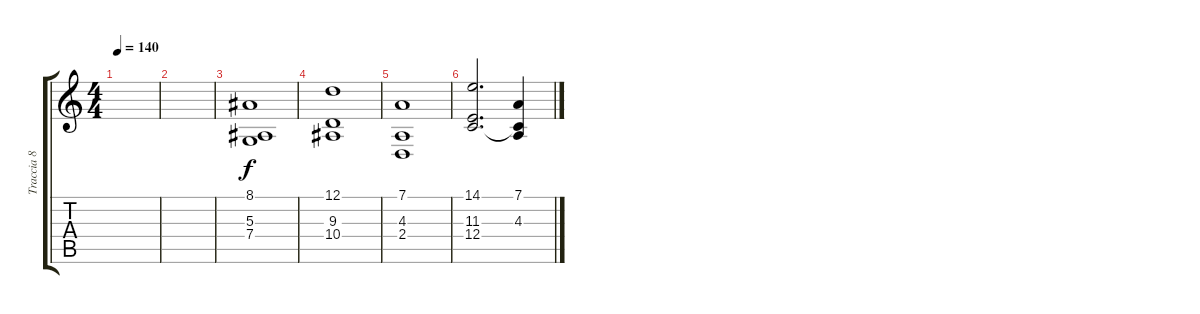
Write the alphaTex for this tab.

\track ("Traccia 8" "Traccia 8") {instrument choiraahs}
\staff {score tabs}
\tuning (D4 A3 F3 C3 G2 D2) {hide}
\ts (4 4)
\tempo 140
\clef g2
\ks c
|
|
(8.1 5.3 7.4).1 |
(12.1 9.3 10.4).1 |
(7.1 4.3 2.4).1 |
(14.1 11.3 12.4).2{d} (7.1 4.3 12.4{t}).4
